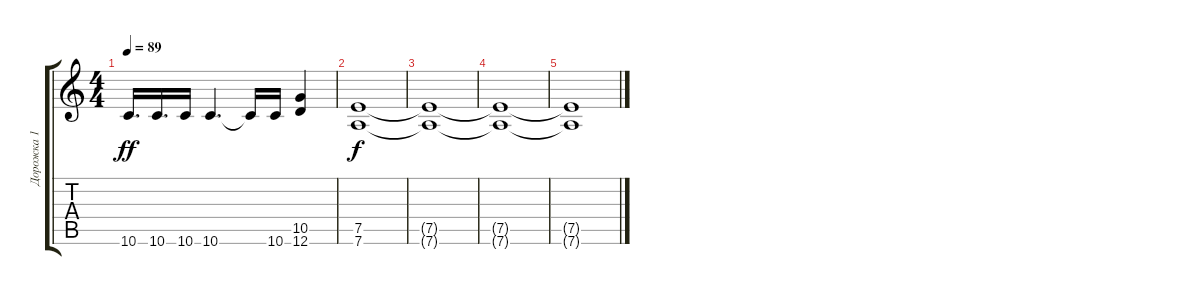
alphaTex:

\track ("Дорожка 1" "Дорожка 1") {instrument distortionguitar}
\staff {score tabs}
\tuning (E4 B3 G3 D3 A2 D2) {hide}
\ts (4 4)
\tempo 89
\clef g2
\ks c
10.6.16{d dy ff} 10.6.16{d} 10.6.16 10.6.4{d} 10.6{t}.16 10.6.16 (10.5 12.6).4 |
(7.5 7.6).1{dy f} |
(7.5{t} 7.6{t}).1 |
(7.5{t} 7.6{t}).1 |
(7.5{t} 7.6{t}).1
